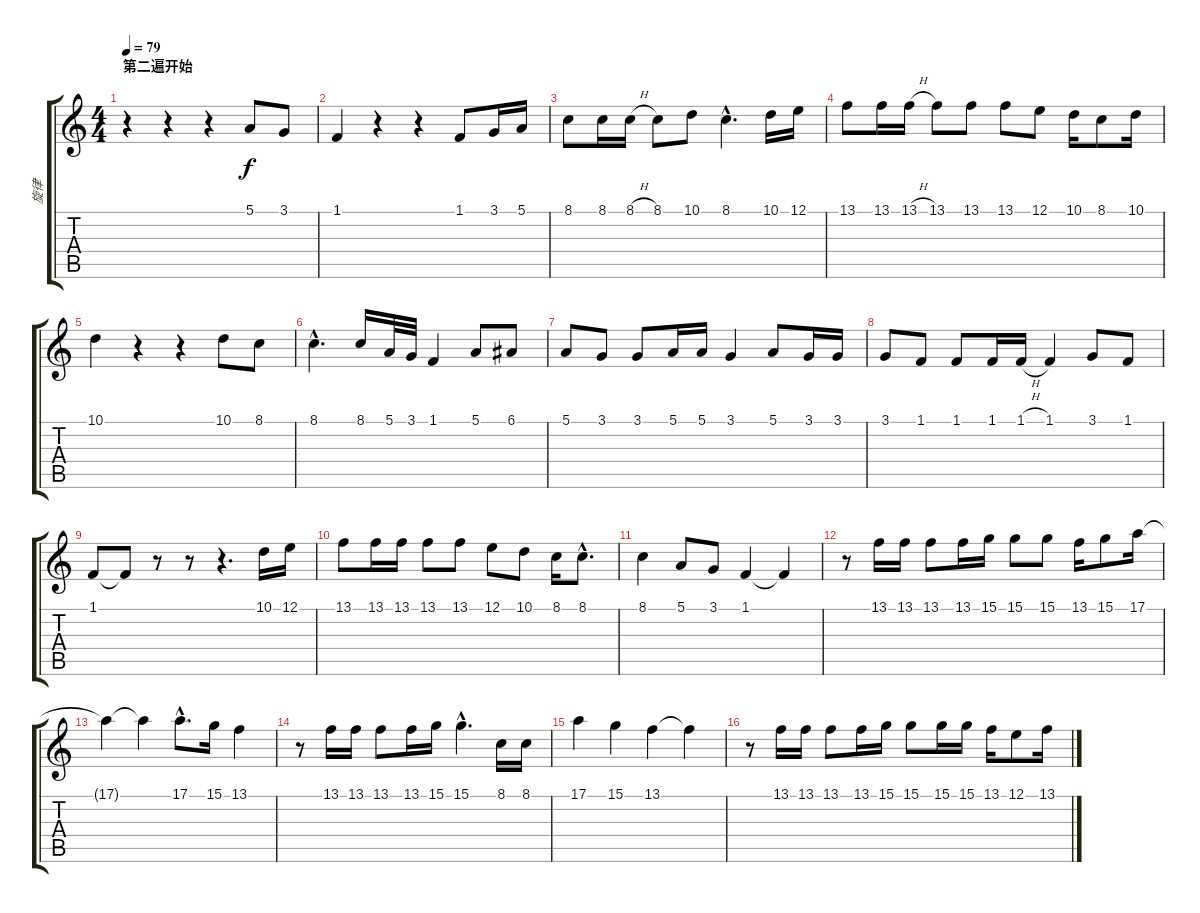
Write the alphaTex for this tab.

\track ("旋律" "旋律") {instrument lead3calliope}
\staff {score tabs}
\tuning (E4 B3 G3 D3 A2 E2) {hide}
\ts (4 4)
\section ("" "第二遍开始")
\tempo 79
\clef g2
\ks c
r.4{dy f} r.4 r.4 5.1.8 3.1.8 |
1.1.4 r.4 r.4 1.1.8 3.1.16 5.1.16 |
8.1.8 8.1.16 8.1{h}.16 8.1.8 10.1.8 8.1{hac}.4{d} 10.1.16 12.1.16 |
13.1.8 13.1.16 13.1{h}.16 13.1.8 13.1.8 13.1.8 12.1.8 10.1.16 8.1.8 10.1.16 |
10.1.4 r.4 r.4 10.1.8 8.1.8 |
8.1{hac}.4{d} 8.1.16 5.1.32 3.1.32 1.1.4 5.1.8 6.1.8 |
5.1.8 3.1.8 3.1.8 5.1.16 5.1.16 3.1.4 5.1.8 3.1.16 3.1.16 |
3.1.8 1.1.8 1.1.8 1.1.16 1.1{h}.16 1.1.4 3.1.8 1.1.8 |
1.1.8 1.1{t}.8 r.8 r.8 r.4{d} 10.1.16 12.1.16 |
13.1.8 13.1.16 13.1.16 13.1.8 13.1.8 12.1.8 10.1.8 8.1.16 8.1{hac}.8{d} |
8.1.4 5.1.8 3.1.8 1.1.4 1.1{t}.4 |
r.8 13.1.16 13.1.16 13.1.8 13.1.16 15.1.16 15.1.8 15.1.8 13.1.16 15.1.8 17.1.16 |
17.1{t}.4 17.1{t}.4 17.1{hac}.8{d} 15.1.16 13.1.4 |
r.8 13.1.16 13.1.16 13.1.8 13.1.16 15.1.16 15.1{hac}.4{d} 8.1.16 8.1.16 |
17.1.4 15.1.4 13.1.4 13.1{t}.4 |
r.8 13.1.16 13.1.16 13.1.8 13.1.16 15.1.16 15.1.8 15.1.16 15.1.16 13.1.16 12.1.8 13.1.16
